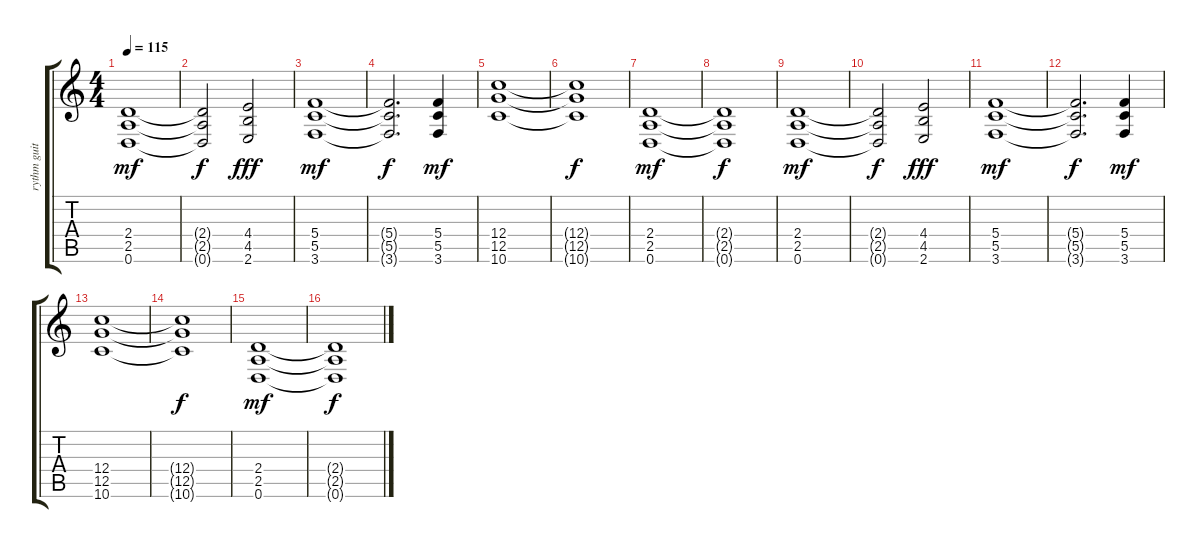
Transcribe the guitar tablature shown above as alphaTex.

\track ("rythm guitar" "rythm guit") {instrument distortionguitar}
\staff {score tabs}
\tuning (D4 A3 F3 C3 G2 D2) {hide}
\ts (4 4)
\tempo 115
\clef g2
\ks c
(2.4 2.5 0.6).1{dy mf} |
(2.4{t} 2.5{t} 0.6{t}).2{dy f} (4.4 4.5 2.6).2{dy fff} |
(5.4 5.5 3.6).1{dy mf} |
(5.4{t} 5.5{t} 3.6{t}).2{d dy f} (5.4 5.5 3.6).4{dy mf} |
(12.4 12.5 10.6).1 |
(12.4{t} 12.5{t} 10.6{t}).1{dy f} |
(2.4 2.5 0.6).1{dy mf} |
(2.4{t} 2.5{t} 0.6{t}).1{dy f} |
(2.4 2.5 0.6).1{dy mf} |
(2.4{t} 2.5{t} 0.6{t}).2{dy f} (4.4 4.5 2.6).2{dy fff} |
(5.4 5.5 3.6).1{dy mf} |
(5.4{t} 5.5{t} 3.6{t}).2{d dy f} (5.4 5.5 3.6).4{dy mf} |
(12.4 12.5 10.6).1 |
(12.4{t} 12.5{t} 10.6{t}).1{dy f} |
(2.4 2.5 0.6).1{dy mf} |
(2.4{t} 2.5{t} 0.6{t}).1{dy f}
